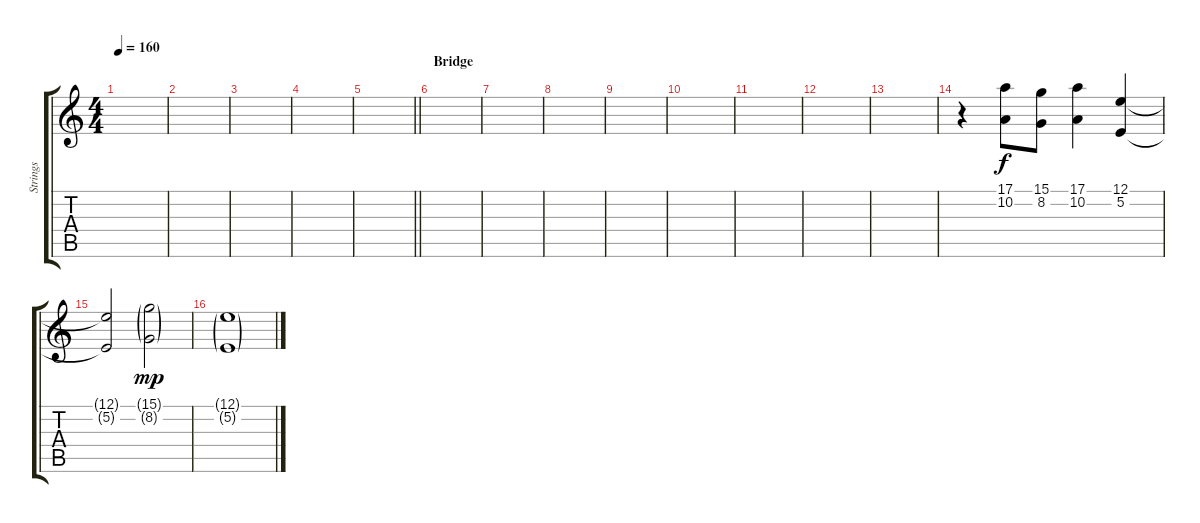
\track ("Strings" "Strings") {instrument stringensemble1}
\staff {score tabs}
\tuning (E4 B3 G3 D3 A2 E2) {hide}
\ts (4 4)
\tempo 160
\clef g2
\ks c
|
|
|
|
\barLineRight lightlight
|
\section ("" "Bridge")
|
|
|
|
|
|
|
|
r.4 (17.1 10.2).8 (15.1 8.2).8 (17.1 10.2).4 (12.1 5.2).4 |
(12.1{t} 5.2{t}).2 (15.1{g} 8.2{g}).2{dy mp} |
(12.1{g} 5.2{g}).1
